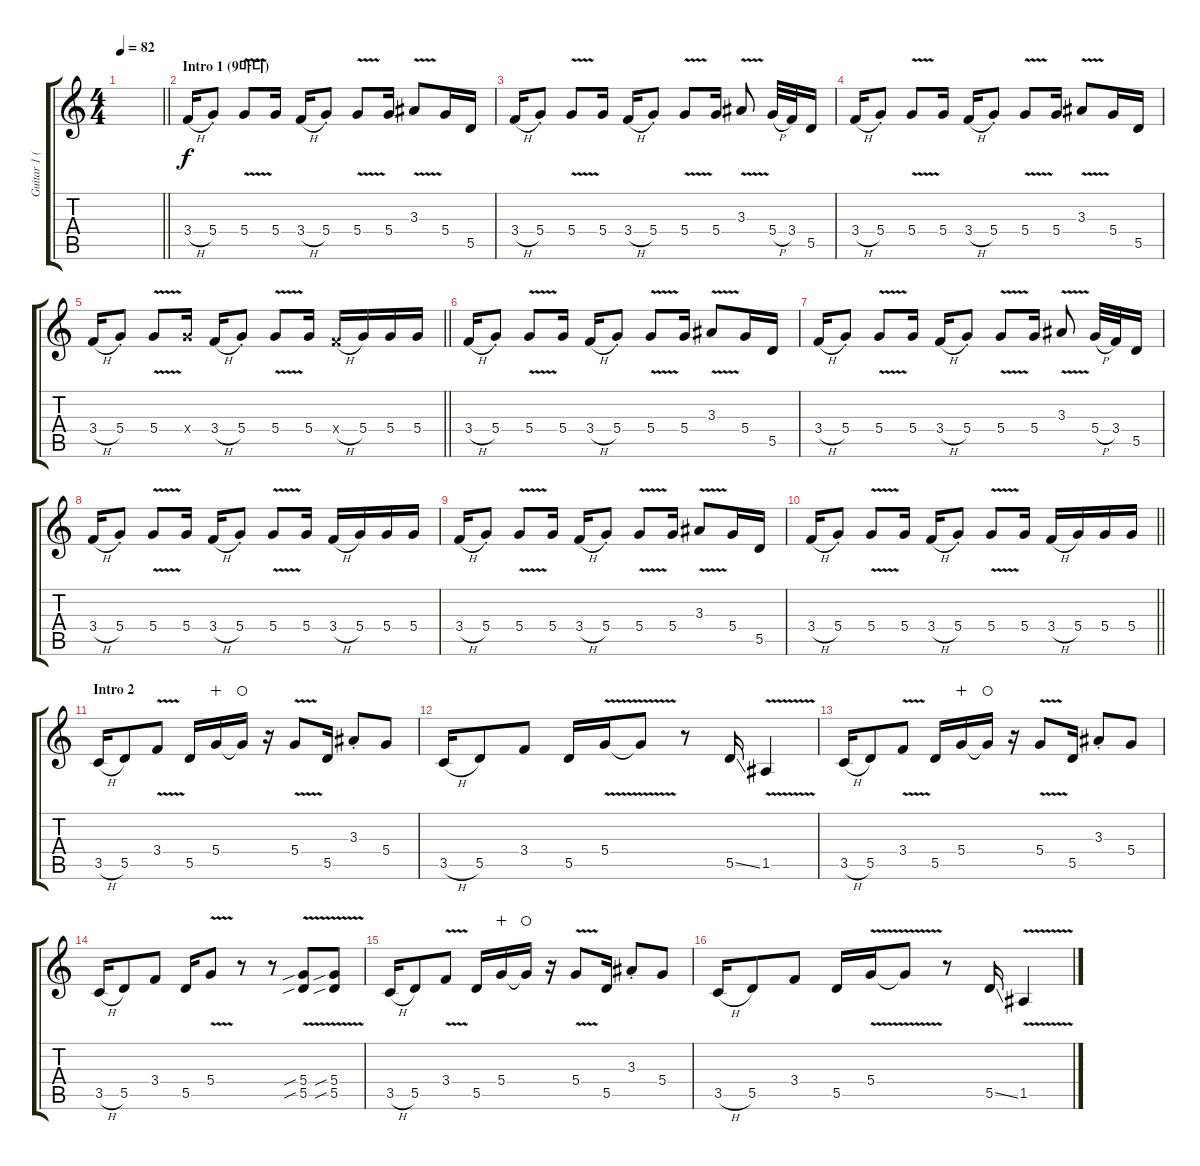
\track ("Guitar 1 (Dist/Wah)" "Guitar 1 (") {instrument distortionguitar}
\staff {score tabs}
\tuning (E4 B3 G3 D3 A2 E2) {hide}
\ts (4 4)
\tempo 82
\clef g2
\barLineRight lightlight
\ks c
|
\section ("" "Intro 1 (9마디)")
3.4{h}.16 5.4{st}.8{beam split} 5.4{v}.8{beam merge} 5.4.16{beam split} 3.4{h}.16 5.4{st}.8 5.4{v}.8 5.4.16 3.3{v}.8 5.4.16 5.5.16 |
3.4{h}.16 5.4{st}.8{beam split} 5.4{v}.8{beam merge} 5.4.16{beam split} 3.4{h}.16 5.4{st}.8 5.4{v}.8 5.4.16 3.3{v}.8{beam split} 5.4{h}.32 3.4.32 5.5.16 |
3.4{h}.16 5.4{st}.8{beam split} 5.4{v}.8{beam merge} 5.4.16{beam split} 3.4{h}.16 5.4{st}.8 5.4{v}.8 5.4.16 3.3{v}.8 5.4.16 5.5.16 |
\barLineRight lightlight
3.4{h}.16 5.4{st}.8{beam split} 5.4{v}.8{beam merge} 5.4{x}.16{beam split} 3.4{h}.16 5.4{st}.8 5.4{v}.8 5.4.16 3.4{h x}.16 5.4.16 5.4.16 5.4.16 |
3.4{h}.16 5.4{st}.8{beam split} 5.4{v}.8{beam merge} 5.4.16{beam split} 3.4{h}.16 5.4{st}.8 5.4{v}.8 5.4.16 3.3{v}.8 5.4.16 5.5.16 |
3.4{h}.16 5.4{st}.8{beam split} 5.4{v}.8{beam merge} 5.4.16{beam split} 3.4{h}.16 5.4{st}.8 5.4{v}.8 5.4.16 3.3{v}.8{beam split} 5.4{h}.32 3.4.32 5.5.16 |
3.4{h}.16 5.4{st}.8{beam split} 5.4{v}.8{beam merge} 5.4.16{beam split} 3.4{h}.16 5.4{st}.8 5.4{v}.8 5.4.16 3.4{h}.16 5.4.16 5.4.16 5.4.16 |
3.4{h}.16 5.4{st}.8{beam split} 5.4{v}.8{beam merge} 5.4.16{beam split} 3.4{h}.16 5.4{st}.8 5.4{v}.8 5.4.16 3.3{v}.8 5.4.16 5.5.16 |
\barLineRight lightlight
3.4{h}.16 5.4{st}.8{beam split} 5.4{v}.8{beam merge} 5.4.16{beam split} 3.4{h}.16 5.4{st}.8 5.4{v}.8 5.4.16 3.4{h}.16 5.4.16 5.4.16 5.4.16 |
\section ("" "Intro 2")
3.5{h}.16 5.5.8 3.4{v}.8 5.5.16 5.4.16{wahc} 5.4{t}.16{waho} r.16 5.4{v}.8 5.5.16 3.3{st}.8 5.4.8 |
3.5{h}.16 5.5.8 3.4.8 5.5.16 5.4{v}.16 5.4{t}.8 r.8 5.5{ss}.16 1.5{v}.4 |
3.5{h}.16 5.5.8 3.4{v}.8 5.5.16 5.4.16{wahc} 5.4{t}.16{waho} r.16 5.4{v}.8 5.5.16 3.3{st}.8 5.4.8 |
3.5{h}.16 5.5.8 3.4.8 5.5.16 5.4{v}.8 r.8 r.8 (5.4{sib} 5.5{v sib}).8 (5.4{sib} 5.5{v sib}).8 |
3.5{h}.16 5.5.8 3.4{v}.8 5.5.16 5.4.16{wahc} 5.4{t}.16{waho} r.16 5.4{v}.8 5.5.16 3.3{st}.8 5.4.8 |
3.5{h}.16 5.5.8 3.4.8 5.5.16 5.4{v}.16 5.4{t}.8 r.8 5.5{ss}.16 1.5{v}.4
